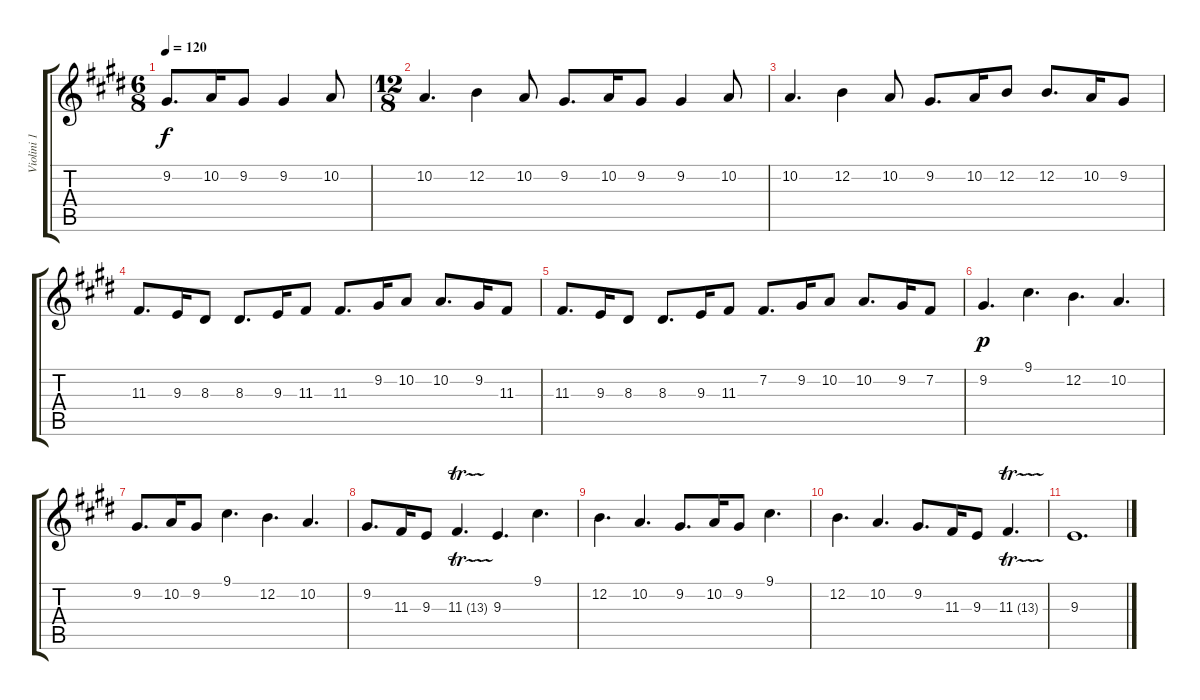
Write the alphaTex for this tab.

\track ("Violini 1" "Violini 1") {instrument violin}
\staff {score tabs}
\tuning (E4 B3 G3 D3 A2 E2) {hide}
\ts (6 8)
\tempo 120
\clef g2
\ks e
9.2.8{d dy f} 10.2.16 9.2.8 9.2.4 10.2.8 |
\ts (12 8)
\ks c#minor
10.2.4{d} 12.2.4 10.2.8 9.2.8{d} 10.2.16 9.2.8 9.2.4 10.2.8 |
\ks e
10.2.4{d} 12.2.4 10.2.8 9.2.8{d} 10.2.16 12.2.8 12.2.8{d} 10.2.16 9.2.8 |
\ks c#minor
11.3.8{d} 9.3.16 8.3.8 8.3.8{d} 9.3.16 11.3.8 11.3.8{d} 9.2.16 10.2.8 10.2.8{d} 9.2.16 11.3.8 |
11.3.8{d} 9.3.16 8.3.8 8.3.8{d} 9.3.16 11.3.8 7.2.8{d} 9.2.16 10.2.8 10.2.8{d} 9.2.16 7.2.8 |
\ks e
9.2.4{d dy p} 9.1.4{d} 12.2.4{d} 10.2.4{d} |
\ks c#minor
9.2.8{d} 10.2.16 9.2.8 9.1.4{d} 12.2.4{d} 10.2.4{d} |
9.2.8{d} 11.3.16 9.3.8 11.3{tr (13 32)}.4{d} 9.3.4{d} 9.1.4{d} |
\ks e
12.2.4{d} 10.2.4{d} 9.2.8{d} 10.2.16 9.2.8 9.1.4{d} |
\ks c#minor
12.2.4{d} 10.2.4{d} 9.2.8{d} 11.3.16 9.3.8 11.3{tr (13 32)}.4{d} |
9.3.1{d}
